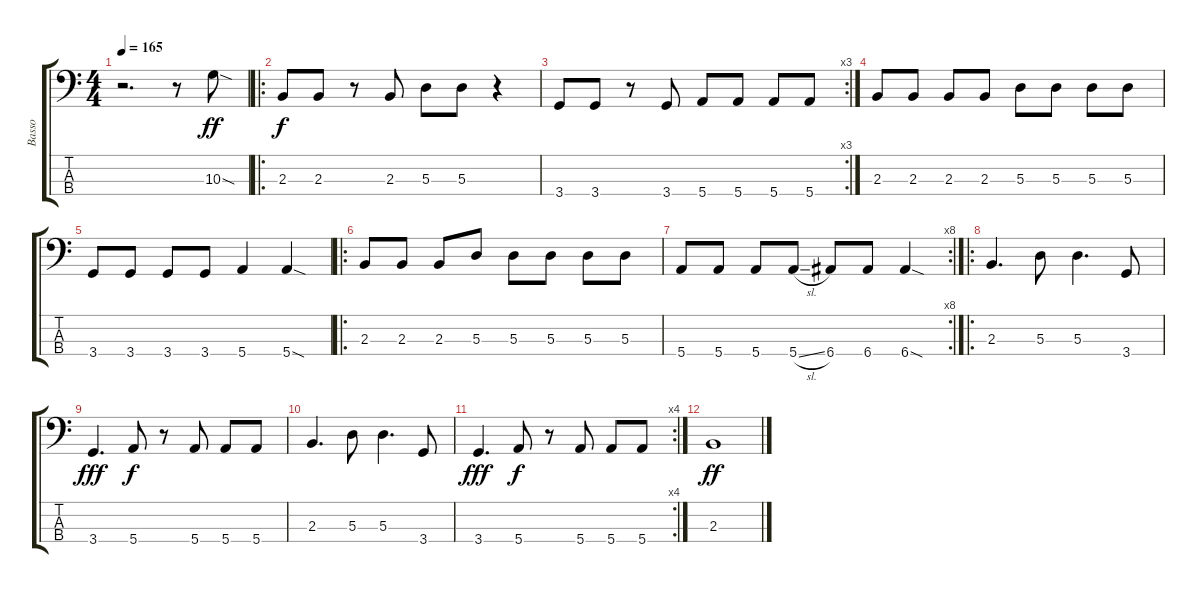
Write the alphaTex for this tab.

\track ("Basso" "Basso") {instrument electricbassfinger}
\staff {score tabs}
\tuning (G2 D2 A1 E1) {hide}
\ts (4 4)
\tempo 165
\clef f4
\ks c
r.2{d dy f} r.8 10.3{sod}.8{dy ff} |
\ro
2.3.8{dy f} 2.3.8 r.8 2.3.8 5.3.8 5.3.8 r.4 |
\rc 3
3.4.8 3.4.8 r.8 3.4.8 5.4.8 5.4.8 5.4.8 5.4.8 |
2.3.8 2.3.8 2.3.8 2.3.8 5.3.8 5.3.8 5.3.8 5.3.8 |
3.4.8 3.4.8 3.4.8 3.4.8 5.4.4 5.4{sod}.4 |
\ro
2.3.8 2.3.8 2.3.8 5.3.8 5.3.8 5.3.8 5.3.8 5.3.8 |
\rc 8
5.4.8 5.4.8 5.4.8 5.4{sl}.8 6.4.8 6.4.8 6.4{sod}.4 |
\ro
2.3.4{d} 5.3.8 5.3.4{d} 3.4.8 |
3.4.4{d dy fff} 5.4.8{dy f} r.8 5.4.8 5.4.8 5.4.8 |
2.3.4{d} 5.3.8 5.3.4{d} 3.4.8 |
\rc 4
3.4.4{d dy fff} 5.4.8{dy f} r.8 5.4.8 5.4.8 5.4.8 |
2.3.1{dy ff}
